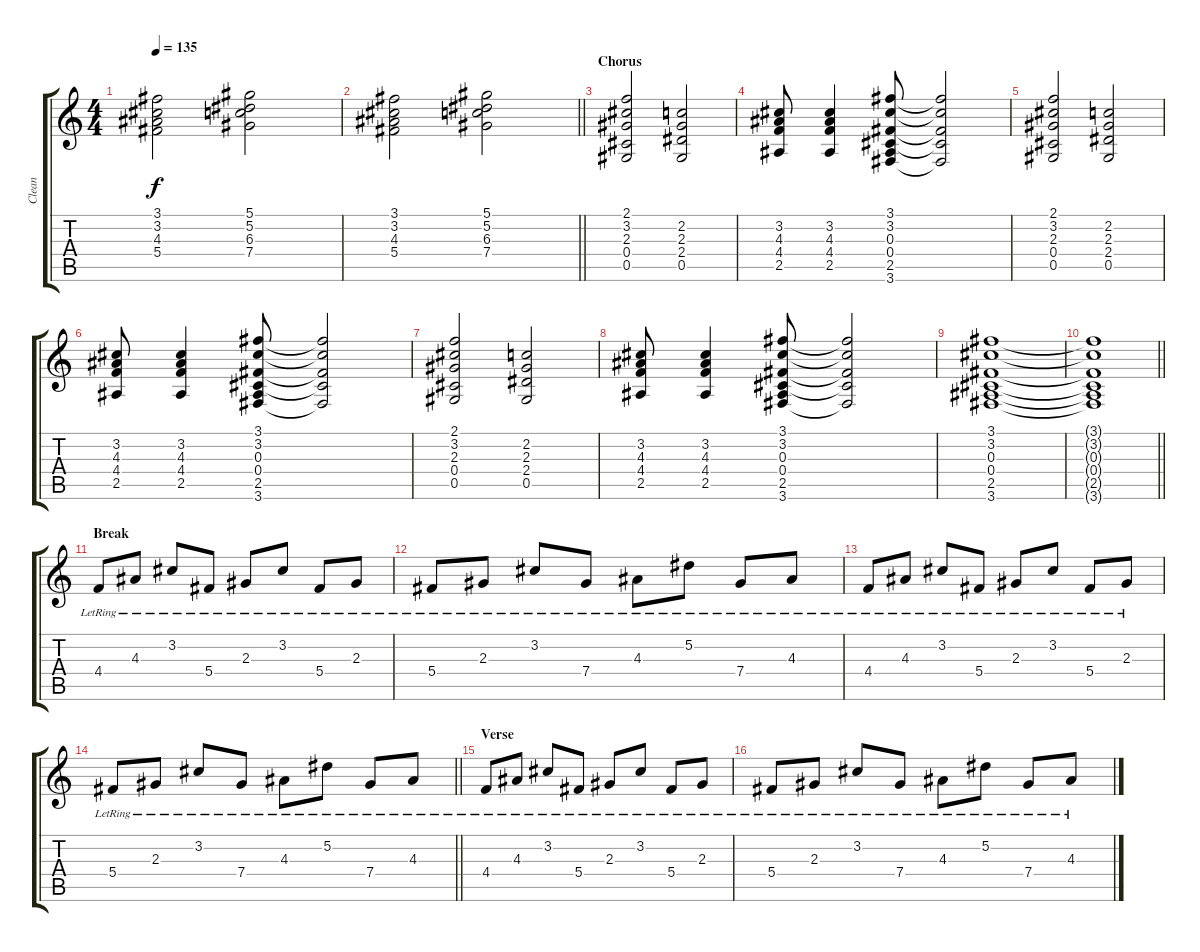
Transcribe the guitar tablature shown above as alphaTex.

\track ("Clean" "Clean") {instrument electricguitarclean}
\staff {score tabs}
\tuning (Eb4 Bb3 Gb3 Db3 Ab2 Eb2) {hide}
\ts (4 4)
\tempo 135
\clef g2
\ks c
(3.1 3.2 4.3 5.4).2{dy f} (5.1 5.2 6.3 7.4).2 |
\barLineRight lightlight
(3.1 3.2 4.3 5.4).2 (5.1 5.2 6.3 7.4).2 |
\section ("" "Chorus")
(2.1 3.2 2.3 0.4 0.5).2 (2.2 2.3 2.4 0.5).2 |
(3.2 4.3 4.4 2.5).8 (3.2 4.3 4.4 2.5).4 (3.1 3.2 0.3 0.4 2.5 3.6).8 (3.1{t} 3.2{t} 0.3{t} 0.4{t} 3.6{t}).2 |
(2.1 3.2 2.3 0.4 0.5).2 (2.2 2.3 2.4 0.5).2 |
(3.2 4.3 4.4 2.5).8 (3.2 4.3 4.4 2.5).4 (3.1 3.2 0.3 0.4 2.5 3.6).8 (3.1{t} 3.2{t} 0.3{t} 0.4{t} 3.6{t}).2 |
(2.1 3.2 2.3 0.4 0.5).2 (2.2 2.3 2.4 0.5).2 |
(3.2 4.3 4.4 2.5).8 (3.2 4.3 4.4 2.5).4 (3.1 3.2 0.3 0.4 2.5 3.6).8 (3.1{t} 3.2{t} 0.3{t} 0.4{t} 3.6{t}).2 |
(3.1 3.2 0.3 0.4 2.5 3.6).1 |
\barLineRight lightlight
(3.1{t} 3.2{t} 0.3{t} 0.4{t} 2.5{t} 3.6{t}).1 |
\section ("" "Break")
4.4{lr}.8 4.3{lr}.8 3.2{lr}.8 5.4{lr}.8 2.3{lr}.8 3.2{lr}.8 5.4{lr}.8 2.3{lr}.8 |
5.4{lr}.8 2.3{lr}.8 3.2{lr}.8 7.4{lr}.8 4.3{lr}.8 5.2{lr}.8 7.4{lr}.8 4.3{lr}.8 |
4.4{lr}.8 4.3{lr}.8 3.2{lr}.8 5.4{lr}.8 2.3{lr}.8 3.2{lr}.8 5.4{lr}.8 2.3{lr}.8 |
\barLineRight lightlight
5.4{lr}.8 2.3{lr}.8 3.2{lr}.8 7.4{lr}.8 4.3{lr}.8 5.2{lr}.8 7.4{lr}.8 4.3{lr}.8 |
\section ("" "Verse")
4.4{lr}.8 4.3{lr}.8 3.2{lr}.8 5.4{lr}.8 2.3{lr}.8 3.2{lr}.8 5.4{lr}.8 2.3{lr}.8 |
5.4{lr}.8 2.3{lr}.8 3.2{lr}.8 7.4{lr}.8 4.3{lr}.8 5.2{lr}.8 7.4{lr}.8 4.3{lr}.8
